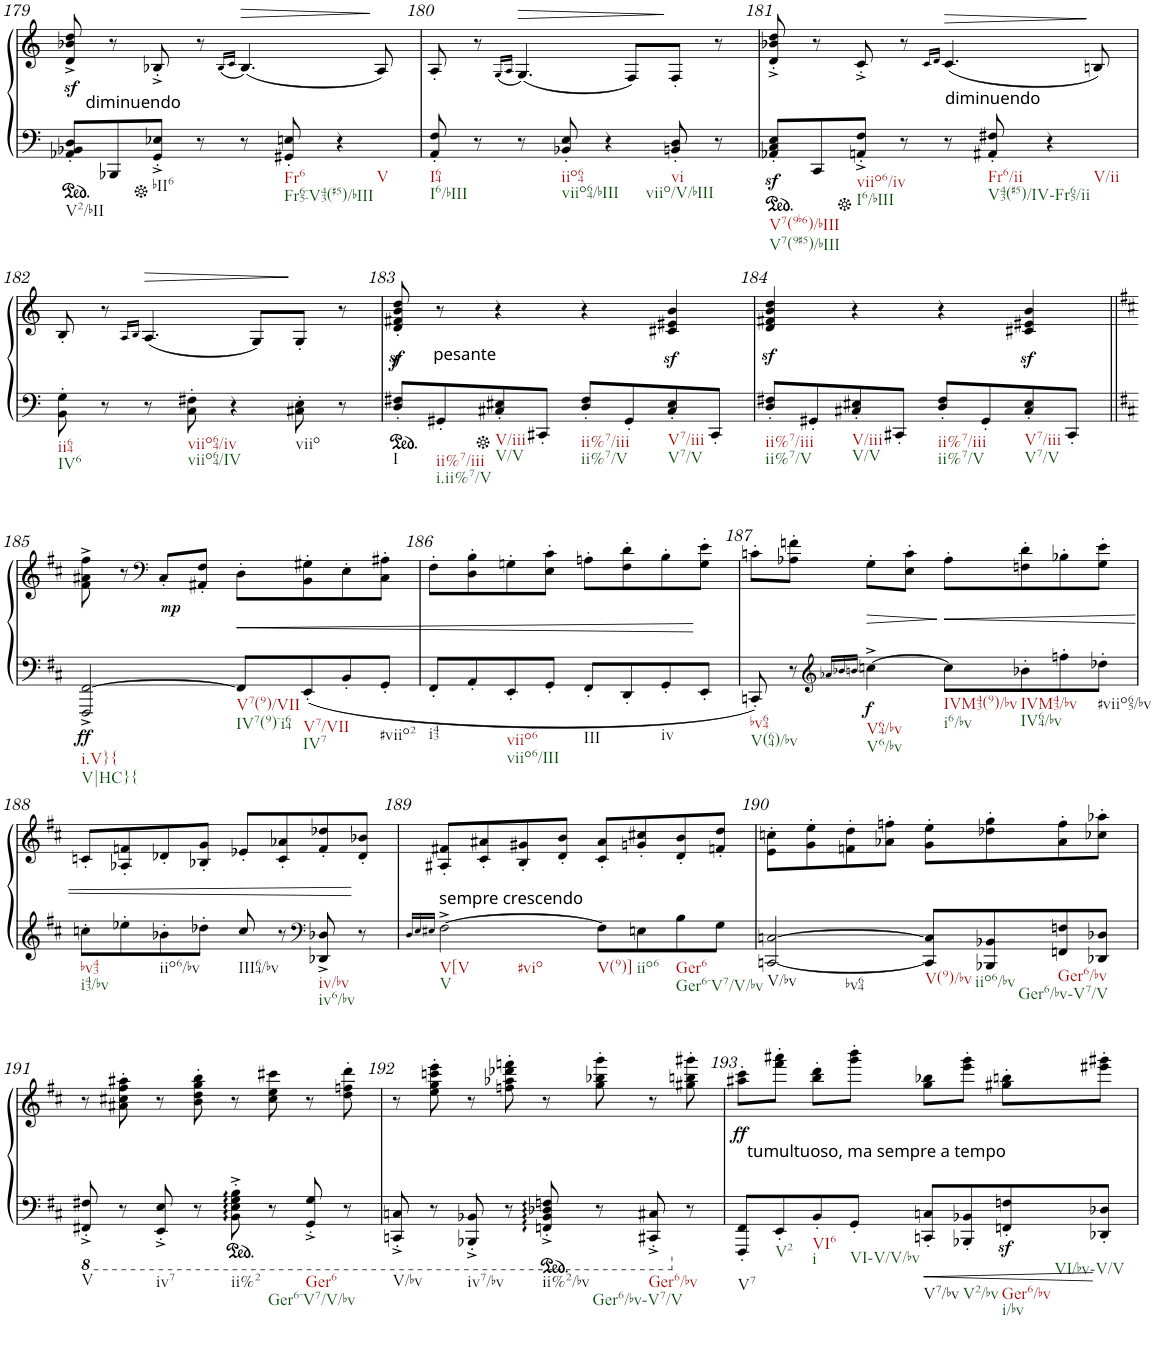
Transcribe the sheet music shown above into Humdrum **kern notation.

**kern	**kern	**dynam
*part1	*part1	*part1
*staff2	*staff1	*staff1/2
*I"Klavier	*	*
*I'Klav.	*	*
!!LO:PB:g=z
*clefF4	*clefF4	*
*k[]	*k[]	*
*C:	*C:	*
*M2/2	*M2/2	*
*met(c|)	*met(c|)	*
=179	=179	=179
!LO:TX:a:t=diminuendo	!	!
!LO:TX:b:t=V2/bII	!	!
8AA-X/' 8BB-X/' 8D/'L	8d/z<^ 8b-X/z<^ 8dd/z<^	.
8BBB-X/	8r	.
!LO:TX:b:t=bII6	!	!
8GG/'^ 8E-X/'^J	8B-X'^/	.
8r	8r	.
.	(16qB-/LL	.
.	16qc/JJ	.
8r	(4.B-/)	.
!LO:TX:b:t=Fr6	!	!
!LO:TX:b:t=Fr65-V43(#5)/bIII	!	!
8GG#X/' 8En/'	.	.
!LO:TX:b:t=V	!	!
4r	.	.
.	8A/)	.
=180	=180	=180
!LO:TX:b:t=I64	!	!
!LO:TX:b:t=I6/bIII	!	!
8AA/' 8F/'	8A'/	.
8r	8r	.
.	(16qG/LL	.
.	16qA/JJ	.
8r	(4.G/)	.
!LO:TX:b:t=iio64	!	!
!LO:TX:b:t=viio64/bIII	!	!
8BB-X/' 8E/'	.	.
4r	.	.
.	8F/L)	.
!LO:TX:b:t=vi	!	!
!LO:TX:b:t=viio/V/bIII	!	!
8BBn/' 8D/'	8F'/J	.
8r	8r	.
=181	=181	=181
!LO:TX:b:t=V7(9b6)/bIII	!	!
!LO:TX:b:t=V7(9#5)/bIII	!	!
8AA-X/z<' 8C/z<' 8E/z<'L	8d/'^ 8b-X/'^ 8dd/'^	.
8CC/	8r	.
!LO:TX:b:t=viio6/iv	!	!
!LO:TX:b:t=I6/bIII	!	!
8AAn/'^ 8F/'^J	8c'^/	.
8r	8r	.
.	16qc/LL	.
.	16qd/JJ	.
!LO:TX:a:t=diminuendo	!	!
8r	(4.c/	.
!LO:TX:b:t=Fr6/ii	!	!
!LO:TX:b:t=V43(#5)/IV-Fr65/ii	!	!
8AA#X/' 8F#X/'	.	.
!LO:TX:b:t=V/ii	!	!
4r	.	.
.	8Bn/)	.
!!LO:LB:g=z
=182	=182	=182
!LO:TX:b:t=ii64	!	!
!LO:TX:b:t=IV6	!	!
8BB\' 8G\'	8B'/	.
8r	8r	.
.	16qA/LL	.
.	16qB/JJ	.
8r	(4.A/	.
!LO:TX:b:t=viio64/iv	!	!
!LO:TX:b:t=viio64/IV	!	!
8C\' 8F#X\'	.	.
4r	.	.
.	8G/L)	.
!LO:TX:b:t=viio	!	!
8C#X\' 8E\'	8G'/J	.
8r	8r	.
=183	=183	=183
!LO:TX:b:t=I	!	!
!	!	!LO:DY:b
8D/' 8F#X/'L	8d/z<' 8f#X/z<' 8b/z<' 8dd/z<'	f
!LO:TX:a:t=pesante	!	!
!LO:TX:b:t=ii%7/iii	!	!
!LO:TX:b:t=i.ii%7/V	!	!
8GG#X'/	8r	.
!LO:TX:b:t=V/iii	!	!
!LO:TX:b:t=V/V	!	!
8C#X/' 8E#X/'	4r	.
8CC#X'/J	.	.
!LO:TX:b:t=ii%7/iii	!	!
!LO:TX:b:t=ii%7/V	!	!
8D/' 8F#/'L	4r	.
8GG#'/	.	.
!LO:TX:b:t=V7/iii	!	!
!LO:TX:b:t=V7/V	!	!
8C#/' 8E#/'	4c#X/z< 4e#X/z< 4b/z<	.
8CC#'/J	.	.
=184	=184	=184
!LO:TX:b:t=ii%7/iii	!	!
!LO:TX:b:t=ii%7/V	!	!
8D/' 8F#X/'L	4d/z< 4f#X/z< 4b/z< 4dd/z<	.
8GG#X'/	.	.
!LO:TX:b:t=V/iii	!	!
!LO:TX:b:t=V/V	!	!
8C#X/' 8E#X/'	4r	.
8CC#X'/J	.	.
!LO:TX:b:t=ii%7/iii	!	!
!LO:TX:b:t=ii%7/V	!	!
8D/' 8F#/'L	4r	.
8GG#'/	.	.
!LO:TX:b:t=V7/iii	!	!
!LO:TX:b:t=V7/V	!	!
8C#/' 8E#/'	4c#X/z< 4e#X/z< 4b/z<	.
8CC#'/J	.	.
!!LO:LB:g=z
=185||	=185||	=185||
*k[f#c#]	*k[f#c#]	*
*D:	*D:	*
!LO:TX:b:t=i.V}{	!	!
!LO:TX:b:t=V|HC}{	!	!
!	!	!LO:DY:b=2
2FFF#/^ [2FF#/^	8f#\^ 8a#X\^ 8ff#\^	ff
.	8r	.
*	*clefF4	*
!	!	!LO:DY:b
.	8C#'/L	mp
.	8AA#X/' 8F#/'J	.
!LO:TX:b:t=V7(9)/VII	!	!
!LO:TX:b:t=IV7(9)-i64	!	!
!	!	!LO:HP:b
8FF#/L]	8D'\L	<
!LO:TX:b:t=V7/VII	!	!
!LO:TX:b:t=IV7	!	!
8EE'/	8BB\' 8G#X\'	.
8BB'/	8E'\	.
!LO:TX:b:t=#viio2	!	!
8GG'/J	8C#\' 8A#X\'J	.
=186	=186	=186
!LO:TX:b:t=i43	!	!
8FF#'/L	8F#'\L	.
8AA'/	8D\' 8B\'	.
!LO:TX:b:t=viio6	!	!
!LO:TX:b:t=viio6/III	!	!
8EE'/	8Gn'\	.
8GG'/J	8E\' 8c#\'J	.
!LO:TX:b:t=III	!	!
8FF#'/L	8An'\L	.
8DD'/	8F#\' 8d\'	.
!LO:TX:b:t=iv	!	!
8GG'/	8B'\	.
8EE'/J	8G\' 8e\'J	.
=187	=187	=187
!LO:TX:b:t=bv64	!	!
!LO:TX:b:t=V(64)/bv	!	!
8CCn'/	8cn'\L	.
8r	8A-X\' 8fn\'J	.
*clefG2	*	*
16qa-X/LL	.	.
16qb-X/	.	.
16qbn/JJ	.	.
!LO:TX:b:t=V64/bv	!	!
!LO:TX:b:t=V6/bv	!	!
!	!	!LO:HP:b
!	!	!LO:DY:n=1:b=2
[4ccn^\	8G'\L	> f
.	8E\' 8c\'J	.
!LO:TX:b:t=IVM43(9)/bv	!	!
!LO:TX:b:t=i6/bv	!	!
!	!	!LO:HP:n=1:b
8cc\L]	8A-'\L	[ <
!LO:TX:b:t=IVM43/bv	!	!
!LO:TX:b:t=IV64/bv	!	!
8b-X'\	8Fn\' 8d\'	.
8ffn'\	8B-X'\	.
!LO:TX:b:t=#viio65/bv	!	!
8dd-X'\J	8G\' 8e\'J	.
!!LO:LB:g=z
=188	=188	=188
!LO:TX:b:t=bv43	!	!
!LO:TX:b:t=i43/bv	!	!
8ccn'\L	8cn'/L	.
8ee-X'\	8A-X/' 8fn/'	.
!LO:TX:b:t=iio6/bv	!	!
8b-X'\	8d-X'/	.
8dd-X'\J	8B-X/' 8g/'J	.
!LO:TX:b:t=III64/bv	!	!
8cc/	8e-X'/L	.
8r	8c/' 8a-X/'	.
*clefF4	*	*
!LO:TX:b:t=iv/bv	!	!
!LO:TX:b:t=iv6/bv	!	!
8DD-X/^ 8D-X/^	8f/' 8dd-X/'	.
8r	8d-/' 8b-X/'J	]
=189	=189	=189
16qD/LL	.	.
16qE/	.	.
16qE#X/JJ	.	.
!LO:TX:a:t=sempre crescendo	!	!
!LO:TX:b:t=V[V	!	!
!LO:TX:b:t=V	!	!
!LO:TX:b:t=#vio	!	!
[2F#^\	8A#X/' 8f#X/'L	.
.	8c#/' 8a#X/'	.
.	8B/' 8g#X/'	.
.	8d/' 8b/'J	.
!LO:TX:b:t=V(9)]	!	!
8F#\L]	8c#/' 8a#/'L	.
!LO:TX:b:t=iio6	!	!
8En\	8gn/' 8cc#X/'	.
!LO:TX:b:t=Ger6	!	!
!LO:TX:b:t=Ger6-V7/V/bv	!	!
8B\	8d/' 8b/'	.
8G\J	8fn/' 8dd/'J	.
=190	=190	=190
!LO:TX:b:t=V/bv	!	!
!LO:TX:b:t=bv64	!	!
[2CCn/ [2Cn/	8e\' 8ccn\'L	.
.	8g\' 8ee\'	.
.	8fn\' 8dd\'	.
.	8a-X\' 8ffn\'J	.
!LO:TX:b:t=V(9)/bv	!	!
8CC/] 8C/]L	8g\' 8ee\'L	.
!LO:TX:b:t=iio6/bv	!	!
8BBB-X/ 8BB-X/	8dd-X\' 8gg\'	.
!LO:TX:b:t=Ger6/bv	!	!
!LO:TX:b:t=Ger6/bv-V7/V	!	!
8FFn/ 8Fn/	8a-\' 8ff\'	.
8DD-X/ 8D-X/J	8cc-X\' 8aa-X\'J	.
!!LO:LB:g=z
=191	=191	=191
!LO:TX:b:t=V	!	!
8FFF#X/'^ 8FF#X/'^	8r	.
8r	8a#X\' 8cc#X\' 8ff#\' 8aa#X\'	.
!LO:TX:b:t=iv7	!	!
8EEE/'^ 8EE/'^	8r	.
8r	8b\' 8dd\' 8gg\' 8bb\'	.
!LO:TX:b:t=ii%2	!	!
8BBB\'^ 8EE\'^ 8GG\'^ 8BB\'^	8r	.
8r	8cc#\ 8ee\ 8ccc#X\	.
!LO:TX:b:t=Ger6	!	!
!LO:TX:b:t=Ger6-V7/V/bv	!	!
8GGG/'^ 8GG/'^	8r	.
8r	8dd\' 8ffn\' 8ddd\'	.
=192	=192	=192
!LO:TX:b:t=V/bv	!	!
8CCCn/'^ 8CCn/'^	8r	.
8r	8ee\' 8gg\' 8cccn\' 8eee\'	.
!LO:TX:b:t=iv7/bv	!	!
8BBBB-X/'^ 8BBB-X/'^	8r	.
8r	8ffn\' 8aa-X\' 8ddd-X\' 8fffn\'	.
!LO:TX:b:t=ii%2/bv	!	!
8FFFn/'^ 8BBB-/'^ 8DD-X/'^ 8FFn/'^	8r	.
8r	8gg\' 8bb-X\' 8ggg\'	.
!LO:TX:b:t=Ger6/bv	!	!
!LO:TX:b:t=Ger6/bv-V7/V	!	!
8CCC#X/'^ 8CC#X/'^	8r	.
8r	8gg#X\' 8bbn\' 8ggg#X\'	.
=193	=193	=193
!LO:TX:a:t=tumultuoso, ma sempre a tempo	!	!
!LO:TX:b:t=V7	!	!
!	!	!LO:DY:b
8FFF#/' 8FF#/'L	8aa#X\' 8ccc#\'L	ff
!LO:TX:b:t=V2	!	!
8EE'/	8fff#\' 8aaa#X\'J	.
!LO:TX:b:t=VI6	!	!
!LO:TX:b:t=i	!	!
8BB'/	8bb\' 8ddd\'L	.
!LO:TX:b:t=VI-V/V/bv	!	!
8GG'/J	8ggg\' 8bbb\'J	.
!LO:TX:b:t=V7/bv	!	!
8CCn/' 8Cn/'L	8gg\ 8bb-X\L	.
!LO:TX:b:t=V2/bv	!	!
8BBB-X/' 8BB-X/'	8eee\' 8ggg\'J	.
!LO:TX:b:t=Ger6/bv	!	!
!LO:TX:b:t=i/bv	!	!
8FFn/z<' 8Fn/z<'	8gg#X\' 8bbn\'L	.
!LO:TX:b:t=VI/bv-V/V	!	!
8DD-X/' 8D-X/'J	8eee#X\' 8ggg#X\'J	[
=	=	=
*-	*-	*-
